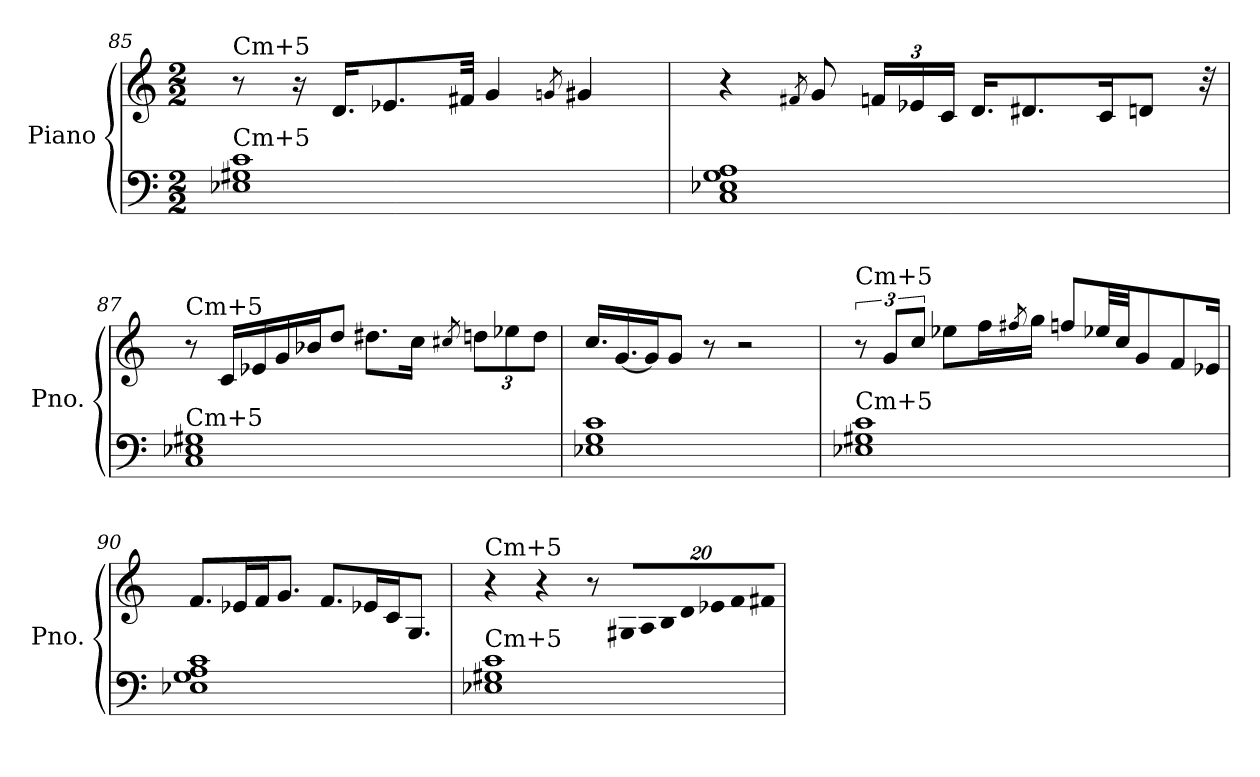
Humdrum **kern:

**kern	**kern
*part1	*part1
*staff2	*staff1
*I"Piano	*
*I'Pno.	*
*clefF4	*clefG2
*k[]	*k[]
*C:	*C:
*M2/2	*M2/2
=85	=85
!	!LO:TX:a:t=Cm+5
!LO:TX:a:t=Cm+5	!
1E-X 1G#X 1c	8r
.	16r
.	16.d/KL
.	8.e-X/
.	32f#X/Jkk
.	4g/
.	8qgn/
.	4g#X/
=86	=86
1C 1E-X 1G 1A	4r
.	8qf#X/
.	8g/
*	*Xbrackettup
.	24fn/LL
.	24e-X/
.	24c/JJ
.	16.d/KL
.	8.d#X/
.	16c/K
.	8dn/J
.	32r
!!LO:LB:g=z
=87	=87
!	!LO:TX:a:t=Cm+5
!LO:TX:a:t=Cm+5	!
1C 1E-X 1G#X	8r
.	16c/LL
.	16e-X/
.	16g/
.	16b-X/J
.	8dd/J
.	8.dd#X\L
.	16cc\Jk
.	8qcc#X/
.	12ddn\L
.	12ee-X\
.	12dd\J
=88	=88
1E-X 1G 1c	16.cc/LL
.	[16.g/
.	16g/J]
.	8g/J
.	8r
.	2r
=89	=89
*	*brackettup
!	!LO:TX:a:t=Cm+5
!LO:TX:a:t=Cm+5	!
1E-X 1G#X 1c	12r
.	12g/L
.	12cc/J
.	8ee-X\L
.	16ff\L
.	8qff#X/
.	16gg\JJ
.	8ffn/L
.	32ee-X/LL
.	32cc/JJ
.	8g/
.	8f/
.	16e-X/Jk
!!LO:LB:g=z
=90	=90
1E-X 1G 1A 1c	8.f/L
.	16e-X/L
.	16f/J
.	8.g/J
.	8.f/L
.	16e-X/L
.	16c/J
.	8.G/J
=91	=91
!	!LO:TX:a:t=Cm+5
!LO:TX:a:t=Cm+5	!
1E-X 1G#X 1c	4r
.	4r
.	8r
*	*Xbrackettup
!	!LO:N:vis=16
.	320%17G#X/LL
!	!LO:N:vis=16
.	320%17A/
!	!LO:N:vis=16
.	320%17B/
!	!LO:N:vis=16
.	320%17d/
!	!LO:N:vis=16
.	320%17e-X/
!	!LO:N:vis=16
.	320%17f/
!	!LO:N:vis=16
.	320%17f#X/JJ
.	320ryy
=	=
*-	*-
